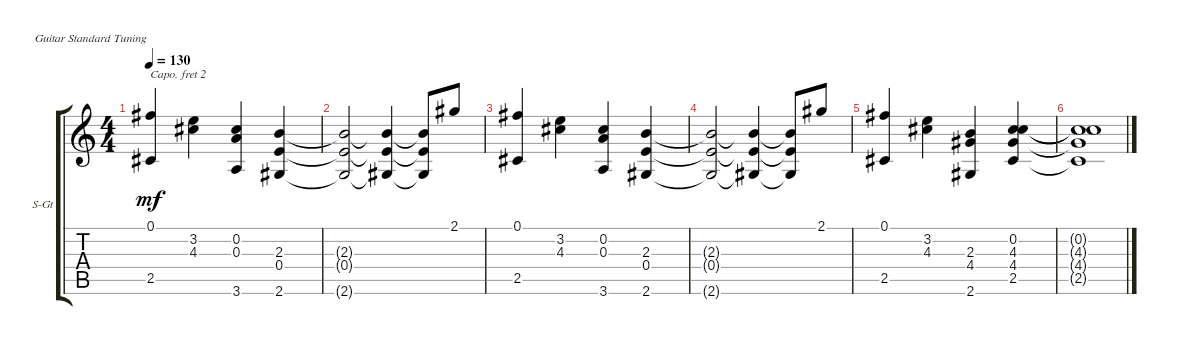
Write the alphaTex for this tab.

\defaultSystemsLayout 4
\bracketExtendMode groupsimilarinstruments
\firstSystemTrackNameOrientation horizontal
\otherSystemsTrackNameOrientation horizontal
\track ("Steel Guitar" "S-Gt") {instrument acousticguitarsteel}
\staff {score tabs}
\capo 2
\tuning (E4 B3 G3 D3 A2 E2)
\ts (4 4)
\tempo 130
\clef g2
\ks c
(0.1 2.5).4{dy mf} (3.2 4.3).4 (0.3 0.2 3.6).4 (2.6 0.4 2.3).4 |
(2.6{t} 0.4{t} 2.3{t}).2 (2.6{t} 0.4{t} 2.3{t}).4 (2.6{t} 0.4{t} 2.3{t}).8 2.1.8 |
(0.1 2.5).4 (3.2 4.3).4 (3.6 0.2 0.3).4 (2.6 0.4 2.3).4 |
\scale
0.314591 (2.6{t} 0.4{t} 2.3{t}).2 (2.6{t} 0.4{t} 2.3{t}).4 (2.6{t} 0.4{t} 2.3{t}).8 2.1.8 |
\scale
0.368124 (0.1 2.5).4 (3.2 4.3).4 (4.4 2.3 2.6).4 (2.5 4.4 4.3 0.2).4 |
\scale
0.317195 (2.5{t} 4.4{t} 4.3{t} 0.2{t}).1
